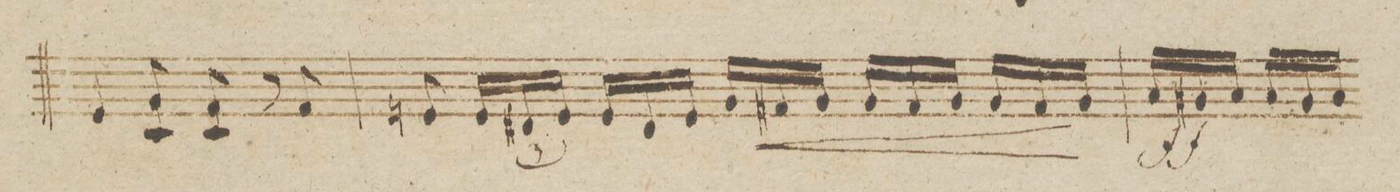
**kern	**dynam
*I"Violino 2do	*
*clefG2	*
*k[b-e-]	*
*M6/8	*
4e-/	.
8g 8c/	.
8f 8c/	.
8r	.
8f/	.
=26	=26
8en/	.
24e/LL	.
24d#X/	.
24e/JJ	.
*Xtuplet	*
24e/LL	.
24d#/	.
24e/JJ	.
24g/LL	.
24f#X/	<
24g/JJ	.
24g/LL	.
24f#/	.
24g/JJ	.
24g/LL	.
24f#/	.
24g/JJ	[
=27	=27
24a/LL	ff
24g#X/	.
24a/JJ	.
24a/LL	.
24g#/	.
24a/JJ	.
*-	*-
